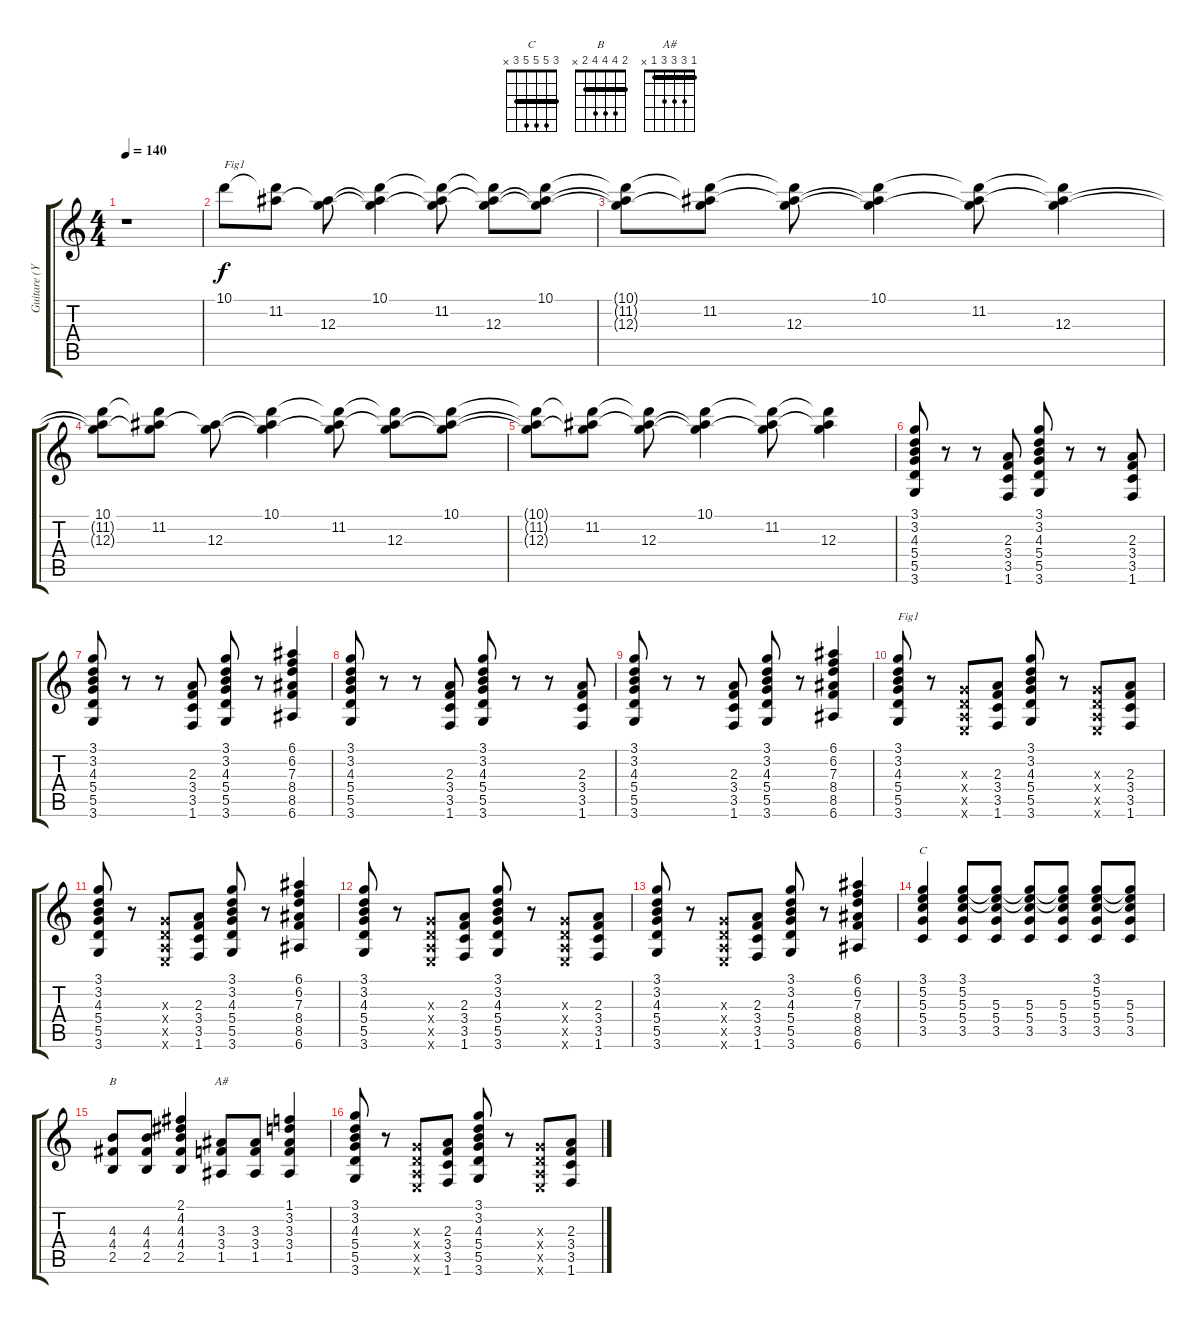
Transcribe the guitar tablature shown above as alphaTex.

\track ("Guitare (YouTube)" "Guitare (Y") {instrument acousticguitarnylon}
\staff {score tabs}
\tuning (E4 B3 G3 D3 A2 E2) {hide}
\chord ("C" 3 5 5 5 3 x) {barre 3}
\chord ("B" 2 4 4 4 2 x) {barre 2}
\chord ("A#" 1 3 3 3 1 x) {barre 1}
\ts (4 4)
\tempo 140
\clef g2
\ks c
r.1{dy f instrument acousticguitarnylon} |
10.1.8{txt "Fig1"} (10.1{t} 11.2).8 (11.2{t} 12.3).8 (10.1 11.2{t} 12.3{t}).4 (10.1{t} 11.2 12.3{t}).8 (10.1{t} 11.2{t} 12.3).8 (10.1 11.2{t} 12.3{t}).8 |
(10.1{t} 11.2{t} 12.3{t}).8 (10.1{t} 11.2 12.3{t}).8 (10.1{t} 11.2{t} 12.3).8 (10.1 11.2{t} 12.3{t}).4 (10.1{t} 11.2 12.3{t}).8 (10.1{t} 11.2{t} 12.3).4 |
(10.1 11.2{t} 12.3{t}).8 (10.1{t} 11.2 12.3{t}).8 (11.2{t} 12.3).8 (10.1 11.2{t} 12.3{t}).4 (10.1{t} 11.2 12.3{t}).8 (10.1{t} 11.2{t} 12.3).8 (10.1 11.2{t} 12.3{t}).8 |
(10.1{t} 11.2{t} 12.3{t}).8 (10.1{t} 11.2 12.3{t}).8 (10.1{t} 11.2{t} 12.3).8 (10.1 11.2{t} 12.3{t}).4 (10.1{t} 11.2 12.3{t}).8 (10.1{t} 11.2{t} 12.3).4 |
(3.1 3.2 4.3 5.4 5.5 3.6).8 r.8 r.8 (2.3 3.4 3.5 1.6).8 (3.1 3.2 4.3 5.4 5.5 3.6).8 r.8 r.8 (2.3 3.4 3.5 1.6).8 |
(3.1 3.2 4.3 5.4 5.5 3.6).8 r.8 r.8 (2.3 3.4 3.5 1.6).8 (3.1 3.2 4.3 5.4 5.5 3.6).8 r.8 (6.1 6.2 7.3 8.4 8.5 6.6).4 |
(3.1 3.2 4.3 5.4 5.5 3.6).8 r.8 r.8 (2.3 3.4 3.5 1.6).8 (3.1 3.2 4.3 5.4 5.5 3.6).8 r.8 r.8 (2.3 3.4 3.5 1.6).8 |
(3.1 3.2 4.3 5.4 5.5 3.6).8 r.8 r.8 (2.3 3.4 3.5 1.6).8 (3.1 3.2 4.3 5.4 5.5 3.6).8 r.8 (6.1 6.2 7.3 8.4 8.5 6.6).4 |
(3.1 3.2 4.3 5.4 5.5 3.6).8{txt "Fig1"} r.8 (0.3{x} 0.4{x} 0.5{x} 0.6{x}).8 (2.3 3.4 3.5 1.6).8 (3.1 3.2 4.3 5.4 5.5 3.6).8 r.8 (0.3{x} 0.4{x} 0.5{x} 0.6{x}).8 (2.3 3.4 3.5 1.6).8 |
(3.1 3.2 4.3 5.4 5.5 3.6).8 r.8 (0.3{x} 0.4{x} 0.5{x} 0.6{x}).8 (2.3 3.4 3.5 1.6).8 (3.1 3.2 4.3 5.4 5.5 3.6).8 r.8 (6.1 6.2 7.3 8.4 8.5 6.6).4 |
(3.1 3.2 4.3 5.4 5.5 3.6).8 r.8 (0.3{x} 0.4{x} 0.5{x} 0.6{x}).8 (2.3 3.4 3.5 1.6).8 (3.1 3.2 4.3 5.4 5.5 3.6).8 r.8 (0.3{x} 0.4{x} 0.5{x} 0.6{x}).8 (2.3 3.4 3.5 1.6).8 |
(3.1 3.2 4.3 5.4 5.5 3.6).8 r.8 (0.3{x} 0.4{x} 0.5{x} 0.6{x}).8 (2.3 3.4 3.5 1.6).8 (3.1 3.2 4.3 5.4 5.5 3.6).8 r.8 (6.1 6.2 7.3 8.4 8.5 6.6).4 |
(3.1 5.2 5.3 5.4 3.5).4{ch "C"} (3.1 5.2 5.3 5.4 3.5).8 (3.1{t} 5.2{t} 5.3 5.4 3.5).8 (3.1{t} 5.2{t} 5.3 5.4 3.5).8 (3.1{t} 5.2{t} 5.3 5.4 3.5).8 (3.1 5.2 5.3 5.4 3.5).8 (3.1{t} 5.2{t} 5.3 5.4 3.5).8 |
(4.3 4.4 2.5).8{ch "B"} (4.3 4.4 2.5).8 (2.1 4.2 4.3 4.4 2.5).4 (3.3 3.4 1.5).8{ch "A#"} (3.3 3.4 1.5).8 (1.1 3.2 3.3 3.4 1.5).4 |
(3.1 3.2 4.3 5.4 5.5 3.6).8 r.8 (0.3{x} 0.4{x} 0.5{x} 0.6{x}).8 (2.3 3.4 3.5 1.6).8 (3.1 3.2 4.3 5.4 5.5 3.6).8 r.8 (0.3{x} 0.4{x} 0.5{x} 0.6{x}).8 (2.3 3.4 3.5 1.6).8
